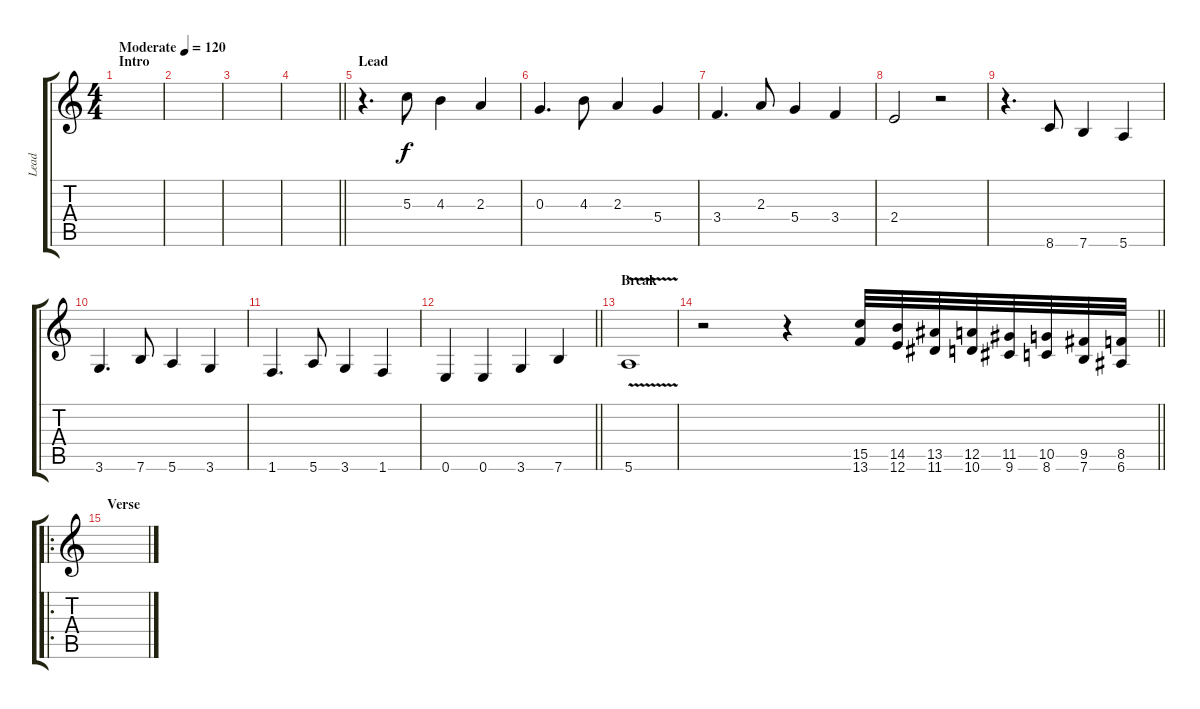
\track ("Lead" "Lead") {instrument distortionguitar}
\staff {score tabs}
\tuning (E4 B3 G3 D3 A2 E2) {hide}
\ts (4 4)
\section ("" "Intro")
\tempo (120 "Moderate")
\clef g2
\ks c
|
|
|
\barLineRight lightlight
|
\section ("" "Lead")
r.4{d} 5.3.8 4.3.4 2.3.4 |
0.3.4{d} 4.3.8 2.3.4 5.4.4 |
3.4.4{d} 2.3.8 5.4.4 3.4.4 |
2.4.2 r.2 |
r.4{d} 8.6.8 7.6.4 5.6.4 |
3.6.4{d} 7.6.8 5.6.4 3.6.4 |
1.6.4{d} 5.6.8 3.6.4 1.6.4 |
\barLineRight lightlight
0.6.4 0.6.4 3.6.4 7.6.4 |
\section ("" "Break")
5.6{v}.1 |
\barLineRight lightlight
r.2 r.4 (15.5 13.6).32{instrument guitarfretnoise} (14.5 12.6).32 (13.5 11.6).32 (12.5 10.6).32 (11.5 9.6).32 (10.5 8.6).32 (9.5 7.6).32 (8.5 6.6).32 |
\ro
\section ("" "Verse")
